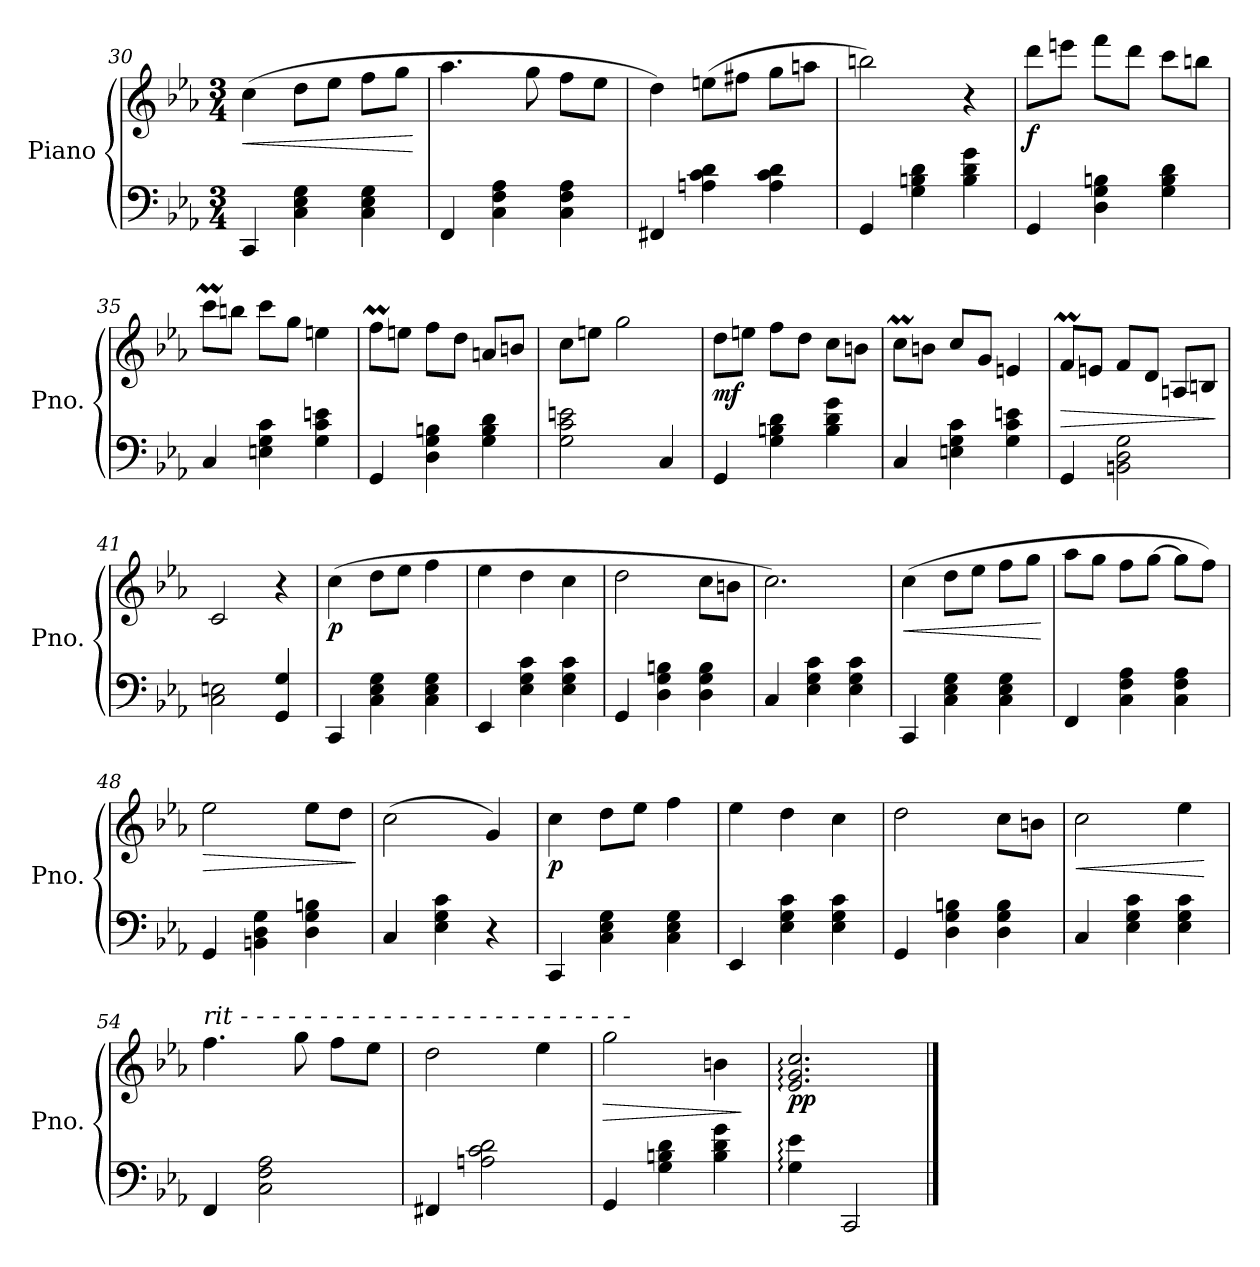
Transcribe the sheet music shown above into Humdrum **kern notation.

**kern	**kern	**dynam
*part1	*part1	*part1
*staff2	*staff1	*staff1/2
*I"Piano	*	*
*I'Pno.	*	*
*clefF4	*clefG2	*
*k[b-e-a-]	*k[b-e-a-]	*
*M3/4	*M3/4	*
=30	=30	=30
!	!	!LO:HP:b
4CC/	(>4cc\	<
4C\ 4E-\ 4G\	8dd\L	.
.	8ee-\J	.
4C\ 4E-\ 4G\	8ff\L	.
.	8gg\J	.
.	.	[
=31	=31	=31
4FF/	4.aa-\	.
4C\ 4F\ 4A-\	.	.
.	8gg\	.
4C\ 4F\ 4A-\	8ff\L	.
.	8ee-\J	.
=32	=32	=32
4FF#X/	4dd\)	.
4An\ 4c\ 4d\	(>8een\L	.
.	8ff#X\J	.
4A\ 4c\ 4d\	8gg\L	.
.	8aan\J	.
=33	=33	=33
4GG/	2bbn\)	.
4G\ 4Bn\ 4d\	.	.
4B\ 4d\ 4g\	4r	.
!!LO:LB:g=z
=34	=34	=34
!	!	!LO:DY:b
4GG/	8ddd\L	f
.	8eeen\J	.
4D\ 4G\ 4Bn\	8fff\L	.
.	8ddd\J	.
4G\ 4B\ 4d\	8ccc\L	.
.	8bbn\J	.
=35	=35	=35
4C/	8cccM\L	.
.	8bbn\J	.
4En\ 4G\ 4c\	8ccc\L	.
.	8gg\J	.
4G\ 4c\ 4en\	4een\	.
=36	=36	=36
4GG/	8ffM\L	.
.	8een\J	.
4D\ 4G\ 4Bn\	8ff\L	.
.	8dd\J	.
4G\ 4B\ 4d\	8an/L	.
.	8bn/J	.
=37	=37	=37
2G\ 2c\ 2en\	8cc\L	.
.	8een\J	.
.	2gg\	.
4C/	.	.
=38	=38	=38
!	!	!LO:DY:b
4GG/	8dd\L	mf
.	8een\J	.
4G\ 4Bn\ 4d\	8ff\L	.
.	8dd\J	.
4B\ 4d\ 4g\	8cc\L	.
.	8bn\J	.
=39	=39	=39
4C/	8ccM\L	.
.	8bn\J	.
4En\ 4G\ 4c\	8cc/L	.
.	8g/J	.
4G\ 4c\ 4en\	4en/	.
!!LO:PB:g=z
=40	=40	=40
!	!	!LO:HP:b
4GG/	8fM/L	>
.	8en/J	.
2BBn\ 2D\ 2G\	8f/L	.
.	8d/J	.
.	8An/L	.
.	8Bn/J	.
.	.	]
=41	=41	=41
2C\ 2En\	2c/	.
4GG/ 4G/	4r	.
=42	=42	=42
!	!	!LO:DY:b
4CC/	(>4cc\	p
4C\ 4E-\ 4G\	8dd\L	.
.	8ee-\J	.
4C\ 4E-\ 4G\	4ff\	.
=43	=43	=43
4EE-/	4ee-\	.
4E-\ 4G\ 4c\	4dd\	.
4E-\ 4G\ 4c\	4cc\	.
=44	=44	=44
4GG/	2dd\	.
4D\ 4G\ 4Bn\	.	.
4D\ 4G\ 4B\	8cc\L	.
.	8bn\J	.
=45	=45	=45
4C/	2.cc\)	.
4E-\ 4G\ 4c\	.	.
4E-\ 4G\ 4c\	.	.
=46	=46	=46
!	!	!LO:HP:b
4CC/	(>4cc\	<
4C\ 4E-\ 4G\	8dd\L	.
.	8ee-\J	.
4C\ 4E-\ 4G\	8ff\L	.
.	8gg\J	.
.	.	[
=47	=47	=47
4FF/	8aa-\L	.
.	8gg\J	.
4C\ 4F\ 4A-\	8ff\L	.
.	[8gg\J	.
4C\ 4F\ 4A-\	8gg\L]	.
.	8ff\J)	.
!!LO:LB:g=z
=48	=48	=48
!	!	!LO:HP:b
4GG/	2ee-\	>
4BBn\ 4D\ 4G\	.	.
4D\ 4G\ 4Bn\	8ee-\L	.
.	8dd\J	.
.	.	]
=49	=49	=49
4C/	(>2cc\	.
4E-\ 4G\ 4c\	.	.
4r	4g/)	.
=50	=50	=50
!	!	!LO:DY:b
4CC/	4cc\	p
4C\ 4E-\ 4G\	8dd\L	.
.	8ee-\J	.
4C\ 4E-\ 4G\	4ff\	.
=51	=51	=51
4EE-/	4ee-\	.
4E-\ 4G\ 4c\	4dd\	.
4E-\ 4G\ 4c\	4cc\	.
=52	=52	=52
4GG/	2dd\	.
4D\ 4G\ 4Bn\	.	.
4D\ 4G\ 4B\	8cc\L	.
.	8bn\J	.
=53	=53	=53
!	!	!LO:HP:b
4C/	2cc\	<
4E-\ 4G\ 4c\	.	.
4E-\ 4G\ 4c\	4ee-\	.
.	.	[
=54	=54	=54
!	!LO:TX:a:i:t=rit - - - - - - - - - - - - - - - - - - - - - - - - -	!
4FF/	4.ff\	.
2C\ 2F\ 2A-\	.	.
.	8gg\	.
.	8ff\L	.
.	8ee-\J	.
=55	=55	=55
4FF#X/	2dd\	.
2An\ 2c\ 2d\	.	.
.	4ee-\	.
=56	=56	=56
!	!	!LO:HP:b
4GG/	2gg\	>
4G\ 4Bn\ 4d\	.	.
4B\ 4d\ 4g\	4bn\	.
.	.	]
!!LO:LB:g=z
=57	=57	=57
!	!	!LO:DY:b
4G\: 4e-\:	2.e-/: 2.g/: 2.cc/:	pp
2CC/	.	.
==	==	==
*-	*-	*-
